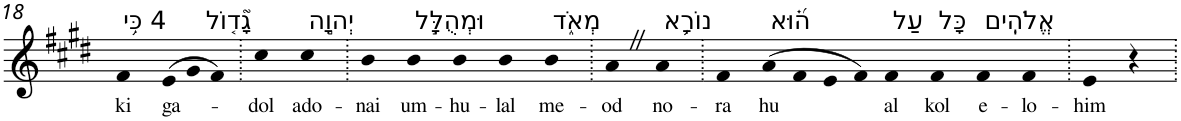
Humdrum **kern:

**kern	**text
*part1	*part1
*staff1	*staff1
*I"Piano	*
*I'Pno	*
!!LO:PB:g=z
*clefG2	*
*k[f#c#g#d#]	*
*E:	*
=18	=18
!LO:TX:a:t=4 כִּ֥י	!
!	!LO:LY:b
4f#	ki
*Xtuplet	*
!LO:TX:a:t=גָ֘ד֤וֹל	!
!	!LO:LY:b
(>12e	ga-
12g#	.
12f#)	.
=19.	=19.
!	!LO:LY:b
4cc#	-dol
!LO:TX:a:t=יְהוָ֣ה	!
!	!LO:LY:b
4cc#	ado-
=20.	=20.
!	!LO:LY:b
4b	-nai
!LO:TX:a:t=וּמְהֻלָּ֣ל	!
!	!LO:LY:b
4b	um-
!	!LO:LY:b
4b	-hu-
!	!LO:LY:b
4b	-lal
!LO:TX:a:t=מְאֹ֑ד	!
!	!LO:LY:b
4b	me-
=21.	=21.
!	!LO:LY:b
4aZ	-od
!LO:TX:a:t=נוֹרָ֥א	!
!	!LO:LY:b
4a	no-
=22.	=22.
!	!LO:LY:b
4f#	-ra
!LO:TX:a:t=ה֝֗וּא	!
!	!LO:LY:b
(>8a	hu
8f#	.
8e	.
8f#)	.
!LO:TX:a:t=עַל	!
!	!LO:LY:b
4f#	al
!LO:TX:a:t=כָּל	!
!	!LO:LY:b
4f#	kol
!LO:TX:a:t=אֱלֹהִֽים	!
!	!LO:LY:b
4f#	e-
!	!LO:LY:b
4f#	-lo-
=23.	=23.
!	!LO:LY:b
4e	-him
4r	.
=.	=.
*-	*-
